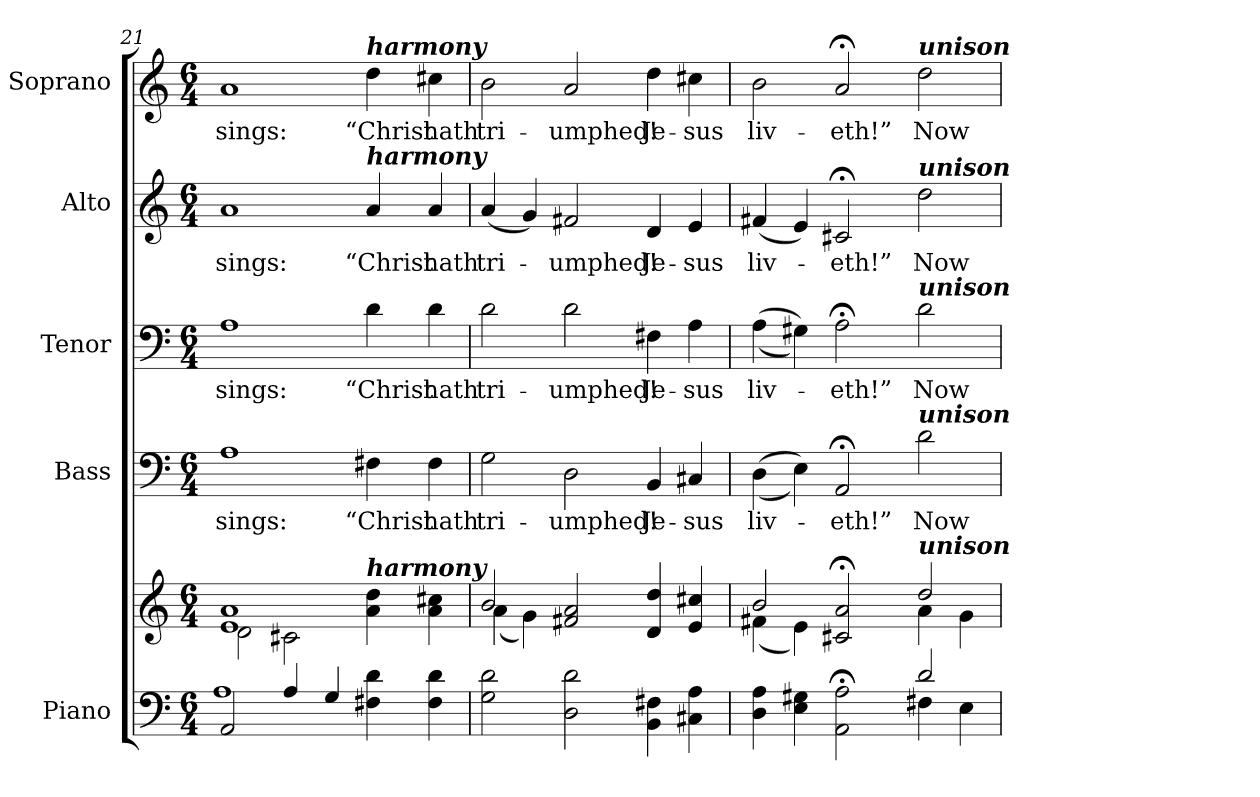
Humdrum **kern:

**kern	**kern	**kern	**text	**kern	**text	**kern	**text	**kern	**text
*part5	*part5	*part4	*part4	*part3	*part3	*part2	*part2	*part1	*part1
*staff6	*staff5	*staff4	*staff4	*staff3	*staff3	*staff2	*staff2	*staff1	*staff1
*I"Piano	*	*I"Bass	*	*I"Tenor	*	*I"Alto	*	*I"Soprano	*
*I'Pno.	*	*I'B.	*	*I'T.	*	*I'A.	*	*I'S.	*
*clefF4	*clefG2	*clefF4	*	*clefF4	*	*clefG2	*	*clefG2	*
*k[]	*k[]	*k[]	*	*k[]	*	*k[]	*	*k[]	*
*C:	*C:	*C:	*	*C:	*	*C:	*	*C:	*
*M6/4	*M6/4	*M6/4	*	*M6/4	*	*M6/4	*	*M6/4	*
=21	=21	=21	=21	=21	=21	=21	=21	=21	=21
*^	*^	*	*	*	*	*	*	*	*
!	!	!	!	!	!LO:LY:b:color=#000000	!	!	!	!	!	!
!	!	!	!	!	!	!	!LO:LY:b:color=#000000	!	!	!	!
!	!	!	!	!	!	!	!	!	!LO:LY:b:color=#000000	!	!
!	!	!	!	!	!	!	!	!	!	!	!LO:LY:b:color=#000000
2AAi/	1Ai	1ei 1ai	2di\	1Ai	sings:	1Ai	sings:	1ai	sings:	1ai	sings:
4Ai/	.	.	2c#Xi\	.	.	.	.	.	.	.	.
4Gi/	.	.	.	.	.	.	.	.	.	.	.
!	!	!	!	!	!LO:LY:b:color=#000000	!	!	!	!	!	!
!	!	!	!	!	!	!	!LO:LY:b:color=#000000	!	!	!	!
!	!	!	!	!	!	!	!	!	!LO:LY:b:color=#000000	!	!
!	!	!	!	!	!	!	!	!	!	!LO:TX:a:Bi:t=harmony	!
!	!	!	!	!	!	!	!	!LO:TX:a:Bi:t=harmony	!	!	!
!	!	!LO:TX:a:Bi:t=harmony	!	!	!	!	!	!	!	!	!
!	!	!	!	!	!	!	!	!	!	!	!LO:LY:b:color=#000000
4F#Xi\ 4di	4ryy	4ai\ 4ddi	4ryy	4F#Xi\	“Christ	4di\	“Christ	4ai/	“Christ	4ddi\	“Christ
!	!	!	!	!	!LO:LY:b:color=#000000	!	!	!	!	!	!
!	!	!	!	!	!	!	!LO:LY:b:color=#000000	!	!	!	!
!	!	!	!	!	!	!	!	!	!LO:LY:b:color=#000000	!	!
!	!	!	!	!	!	!	!	!	!	!	!LO:LY:b:color=#000000
4F#i\ 4di	4ryy	4ai\ 4cc#Xi	4ryy	4F#i\	hath	4di\	hath	4ai/	hath	4cc#Xi\	hath
*v	*v	*	*	*	*	*	*	*	*	*	*
!!LO:PB:g=z
=22	=22	=22	=22	=22	=22	=22	=22	=22	=22	=22
*^	*	*	*	*	*	*	*	*	*	*
!	!	!	!	!	!LO:LY:b:color=#000000	!	!	!	!	!	!
*v	*v	*	*	*	*	*	*	*	*	*	*
*^	*	*	*	*	*	*	*	*	*	*
!	!	!	!	!	!	!	!LO:LY:b:color=#000000	!	!	!	!
*v	*v	*	*	*	*	*	*	*	*	*	*
*^	*	*	*	*	*	*	*	*	*	*
!	!	!	!	!	!	!	!	!	!LO:LY:b:color=#000000	!	!
*v	*v	*	*	*	*	*	*	*	*	*	*
*^	*	*	*	*	*	*	*	*	*	*
!	!	!	!	!	!	!	!	!	!	!	!LO:LY:b:color=#000000
*v	*v	*	*	*	*	*	*	*	*	*	*
2Gi\ 2di	2bi/	(4ai\	2Gi\	tri-	2di\	tri-	(4ai/	tri-	2bi\	tri-
.	.	4gi\)	.	.	.	.	4gi/)	.	.	.
!	!	!	!	!LO:LY:b:color=#000000	!	!	!	!	!	!
!	!	!	!	!	!	!LO:LY:b:color=#000000	!	!	!	!
!	!	!	!	!	!	!	!	!LO:LY:b:color=#000000	!	!
!	!	!	!	!	!	!	!	!	!	!LO:LY:b:color=#000000
2Di\ 2di	2f#Xi/ 2ai	4ryy	2Di\	-umphed!	2di\	-umphed!	2f#Xi/	-umphed!	2ai/	-umphed!
.	.	2.ryy	.	.	.	.	.	.	.	.
!	!	!	!	!LO:LY:b:color=#000000	!	!	!	!	!	!
!	!	!	!	!	!	!LO:LY:b:color=#000000	!	!	!	!
!	!	!	!	!	!	!	!	!LO:LY:b:color=#000000	!	!
!	!	!	!	!	!	!	!	!	!	!LO:LY:b:color=#000000
4BBi\ 4F#Xi	4di/ 4ddi	.	4BBi/	Je-	4F#Xi\	Je-	4di/	Je-	4ddi\	Je-
!	!	!	!	!LO:LY:b:color=#000000	!	!	!	!	!	!
!	!	!	!	!	!	!LO:LY:b:color=#000000	!	!	!	!
!	!	!	!	!	!	!	!	!LO:LY:b:color=#000000	!	!
!	!	!	!	!	!	!	!	!	!	!LO:LY:b:color=#000000
4C#Xi\ 4Ai	4ei/ 4cc#Xi	.	4C#Xi/	-sus	4Ai\	-sus	4ei/	-sus	4cc#Xi\	-sus
=23	=23	=23	=23	=23	=23	=23	=23	=23	=23	=23
*^	*	*	*	*	*	*	*	*	*	*
!	!	!	!	!	!LO:LY:b:color=#000000	!	!	!	!	!	!
!	!	!	!	!	!	!	!LO:LY:b:color=#000000	!	!	!	!
!	!	!	!	!	!	!	!	!	!LO:LY:b:color=#000000	!	!
!	!	!	!	!	!	!	!	!	!	!	!LO:LY:b:color=#000000
4Di\ 4Ai	2.ryy	2bi/	(4f#Xi\	((4Di\	liv-	((4Ai\	liv-	(4f#Xi/	liv-	2bi\	liv-
4Ei\ 4G#Xi	.	.	4ei\)	4Ei\))	.	4G#Xi\))	.	4ei/)	.	.	.
!	!	!	!	!	!LO:LY:b:color=#000000	!	!	!	!	!	!
!	!	!	!	!	!	!	!LO:LY:b:color=#000000	!	!	!	!
!	!	!	!	!	!	!	!	!	!LO:LY:b:color=#000000	!	!
!	!	!	!	!	!	!	!	!	!	!	!LO:LY:b:color=#000000
2AAi\; 2Ai;	.	2c#Xi/; 2ai;	4ryy	2AA;i/	-eth!”	2A;i\	-eth!”	2c#X;i/	-eth!”	2a;i/	-eth!”
.	4ryy	.	4ryy	.	.	.	.	.	.	.	.
!	!	!	!	!	!LO:LY:b:color=#000000	!	!	!	!	!	!
!	!	!	!	!	!	!	!LO:LY:b:color=#000000	!	!	!	!
!	!	!	!	!	!	!	!	!	!LO:LY:b:color=#000000	!	!
!	!	!	!	!	!	!	!	!	!	!LO:TX:a:Bi:t=unison	!
!	!	!	!	!	!	!	!	!LO:TX:a:Bi:t=unison	!	!	!
!	!	!	!	!	!	!LO:TX:a:Bi:t=unison	!	!	!	!	!
!	!	!	!	!LO:TX:a:Bi:t=unison	!	!	!	!	!	!	!
!	!	!LO:TX:a:Bi:t=unison	!	!	!	!	!	!	!	!	!
!	!	!	!	!	!	!	!	!	!	!	!LO:LY:b:color=#000000
2di/	4F#Xi\	2ddi/	4ai\	2di\	Now	2di\	Now	2ddi\	Now	2ddi\	Now
.	4Ei\	.	4gi\	.	.	.	.	.	.	.	.
*v	*v	*	*	*	*	*	*	*	*	*	*
*	*v	*v	*	*	*	*	*	*	*	*
=	=	=	=	=	=	=	=	=	=
*-	*-	*-	*-	*-	*-	*-	*-	*-	*-
